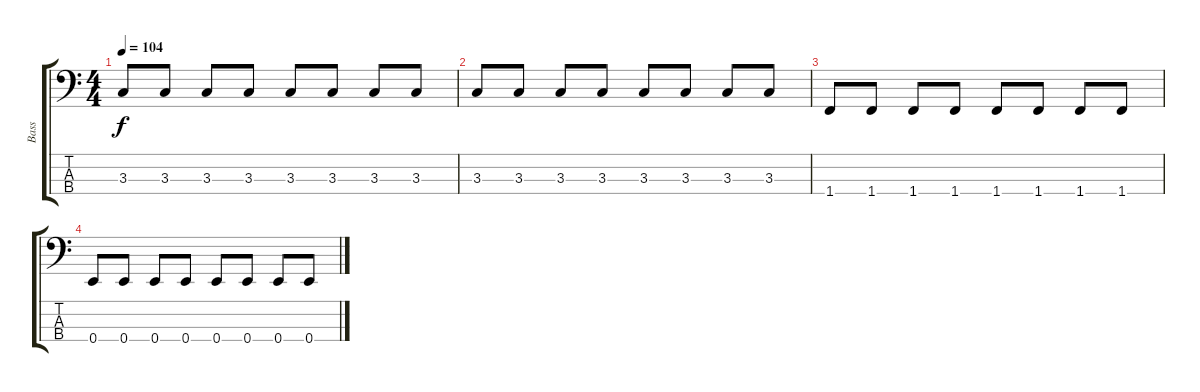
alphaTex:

\track ("Bass" "Bass") {instrument electricbassfinger}
\staff {score tabs}
\tuning (G2 D2 A1 E1) {hide}
\ts (4 4)
\tempo 104
\clef f4
\ks c
3.3.8{dy f} 3.3.8 3.3.8 3.3.8 3.3.8 3.3.8 3.3.8 3.3.8 |
3.3.8 3.3.8 3.3.8 3.3.8 3.3.8 3.3.8 3.3.8 3.3.8 |
1.4.8 1.4.8 1.4.8 1.4.8 1.4.8 1.4.8 1.4.8 1.4.8 |
0.4.8 0.4.8 0.4.8 0.4.8 0.4.8 0.4.8 0.4.8 0.4.8
